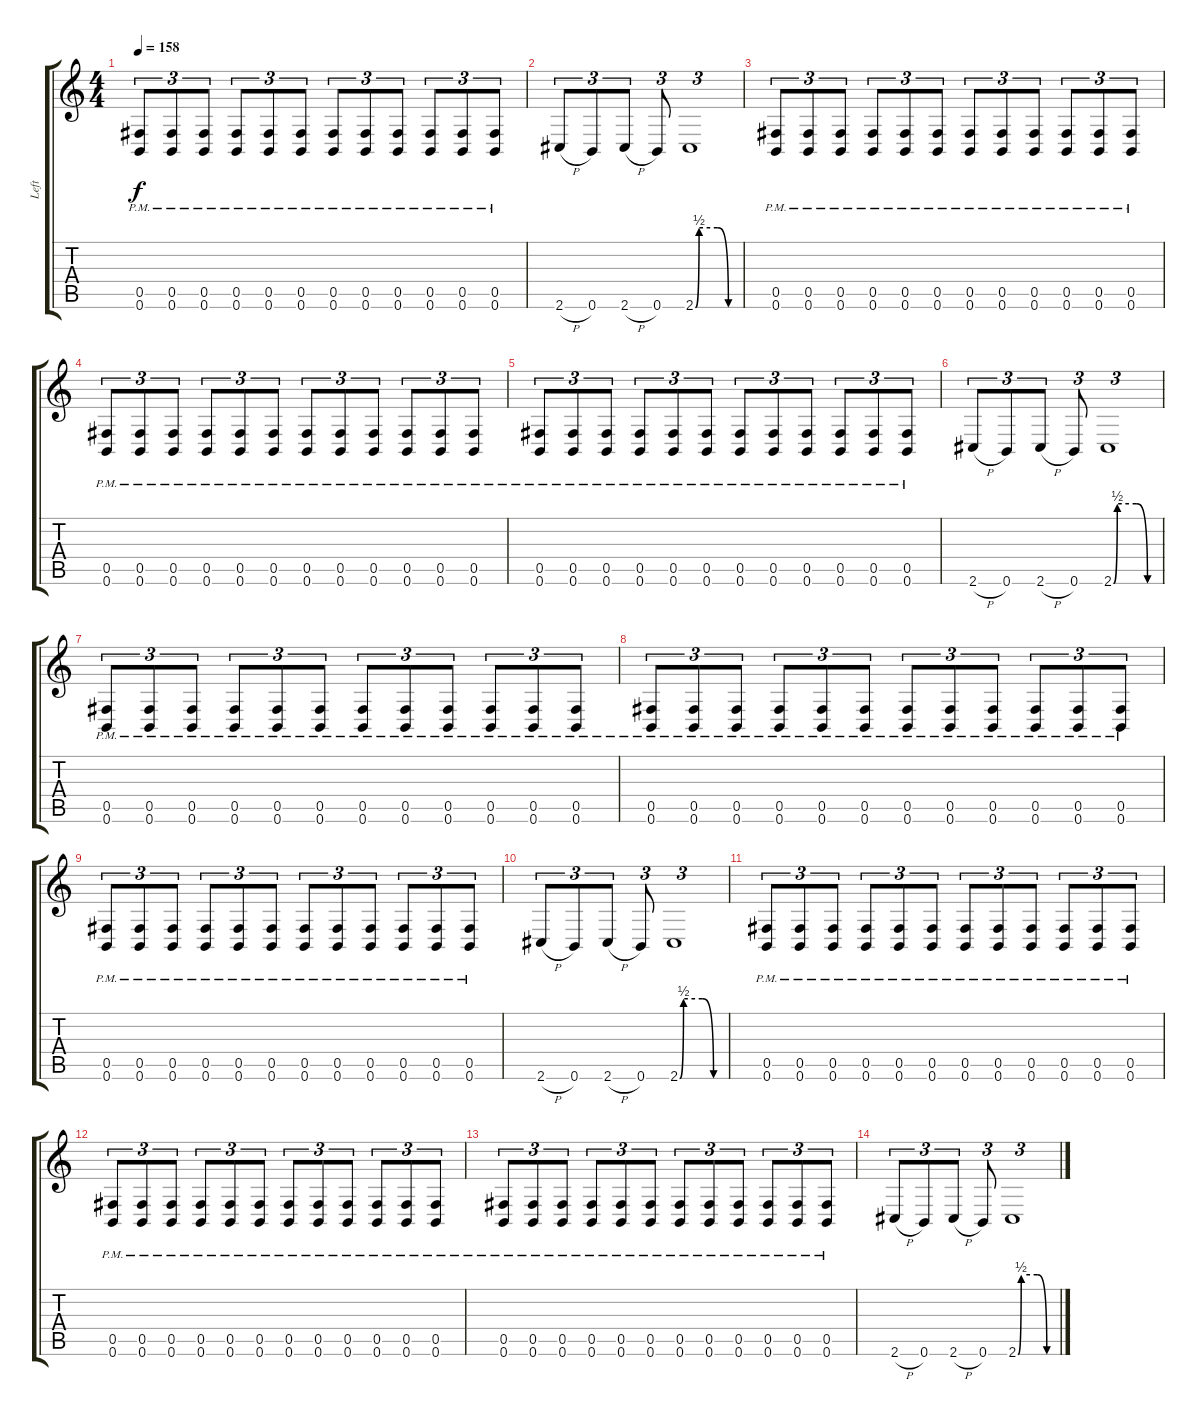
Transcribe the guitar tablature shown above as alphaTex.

\track ("Left" "Left") {instrument overdrivenguitar}
\staff {score tabs}
\tuning (Db4 Ab3 E3 B2 Gb2 B1) {hide}
\ts (4 4)
\tempo 158
\clef g2
\ks c
(0.5{pm} 0.6{pm}).8{tu (3 2) dy f} (0.5{pm} 0.6{pm}).8{tu (3 2)} (0.5{pm} 0.6{pm}).8{tu (3 2)} (0.5{pm} 0.6{pm}).8{tu (3 2)} (0.5{pm} 0.6{pm}).8{tu (3 2)} (0.5{pm} 0.6{pm}).8{tu (3 2)} (0.5{pm} 0.6{pm}).8{tu (3 2)} (0.5{pm} 0.6{pm}).8{tu (3 2)} (0.5{pm} 0.6{pm}).8{tu (3 2)} (0.5{pm} 0.6{pm}).8{tu (3 2)} (0.5{pm} 0.6{pm}).8{tu (3 2)} (0.5{pm} 0.6{pm}).8{tu (3 2)} |
2.6{h}.8{tu (3 2)} 0.6.8{tu (3 2)} 2.6{h}.8{tu (3 2)} 0.6.8{tu (3 2)} 2.6{be (custom 0 0 5 2 30 2 45 0 60 0)}.1{tu (3 2)} |
(0.5{pm} 0.6{pm}).8{tu (3 2)} (0.5{pm} 0.6{pm}).8{tu (3 2)} (0.5{pm} 0.6{pm}).8{tu (3 2)} (0.5{pm} 0.6{pm}).8{tu (3 2)} (0.5{pm} 0.6{pm}).8{tu (3 2)} (0.5{pm} 0.6{pm}).8{tu (3 2)} (0.5{pm} 0.6{pm}).8{tu (3 2)} (0.5{pm} 0.6{pm}).8{tu (3 2)} (0.5{pm} 0.6{pm}).8{tu (3 2)} (0.5{pm} 0.6{pm}).8{tu (3 2)} (0.5{pm} 0.6{pm}).8{tu (3 2)} (0.5{pm} 0.6{pm}).8{tu (3 2)} |
(0.5{pm} 0.6{pm}).8{tu (3 2)} (0.5{pm} 0.6{pm}).8{tu (3 2)} (0.5{pm} 0.6{pm}).8{tu (3 2)} (0.5{pm} 0.6{pm}).8{tu (3 2)} (0.5{pm} 0.6{pm}).8{tu (3 2)} (0.5{pm} 0.6{pm}).8{tu (3 2)} (0.5{pm} 0.6{pm}).8{tu (3 2)} (0.5{pm} 0.6{pm}).8{tu (3 2)} (0.5{pm} 0.6{pm}).8{tu (3 2)} (0.5{pm} 0.6{pm}).8{tu (3 2)} (0.5{pm} 0.6{pm}).8{tu (3 2)} (0.5{pm} 0.6{pm}).8{tu (3 2)} |
(0.5{pm} 0.6{pm}).8{tu (3 2)} (0.5{pm} 0.6{pm}).8{tu (3 2)} (0.5{pm} 0.6{pm}).8{tu (3 2)} (0.5{pm} 0.6{pm}).8{tu (3 2)} (0.5{pm} 0.6{pm}).8{tu (3 2)} (0.5{pm} 0.6{pm}).8{tu (3 2)} (0.5{pm} 0.6{pm}).8{tu (3 2)} (0.5{pm} 0.6{pm}).8{tu (3 2)} (0.5{pm} 0.6{pm}).8{tu (3 2)} (0.5{pm} 0.6{pm}).8{tu (3 2)} (0.5{pm} 0.6{pm}).8{tu (3 2)} (0.5{pm} 0.6{pm}).8{tu (3 2)} |
2.6{h}.8{tu (3 2)} 0.6.8{tu (3 2)} 2.6{h}.8{tu (3 2)} 0.6.8{tu (3 2)} 2.6{be (custom 0 0 5 2 30 2 45 0 60 0)}.1{tu (3 2)} |
(0.5{pm} 0.6{pm}).8{tu (3 2)} (0.5{pm} 0.6{pm}).8{tu (3 2)} (0.5{pm} 0.6{pm}).8{tu (3 2)} (0.5{pm} 0.6{pm}).8{tu (3 2)} (0.5{pm} 0.6{pm}).8{tu (3 2)} (0.5{pm} 0.6{pm}).8{tu (3 2)} (0.5{pm} 0.6{pm}).8{tu (3 2)} (0.5{pm} 0.6{pm}).8{tu (3 2)} (0.5{pm} 0.6{pm}).8{tu (3 2)} (0.5{pm} 0.6{pm}).8{tu (3 2)} (0.5{pm} 0.6{pm}).8{tu (3 2)} (0.5{pm} 0.6{pm}).8{tu (3 2)} |
(0.5{pm} 0.6{pm}).8{tu (3 2)} (0.5{pm} 0.6{pm}).8{tu (3 2)} (0.5{pm} 0.6{pm}).8{tu (3 2)} (0.5{pm} 0.6{pm}).8{tu (3 2)} (0.5{pm} 0.6{pm}).8{tu (3 2)} (0.5{pm} 0.6{pm}).8{tu (3 2)} (0.5{pm} 0.6{pm}).8{tu (3 2)} (0.5{pm} 0.6{pm}).8{tu (3 2)} (0.5{pm} 0.6{pm}).8{tu (3 2)} (0.5{pm} 0.6{pm}).8{tu (3 2)} (0.5{pm} 0.6{pm}).8{tu (3 2)} (0.5{pm} 0.6{pm}).8{tu (3 2)} |
(0.5{pm} 0.6{pm}).8{tu (3 2)} (0.5{pm} 0.6{pm}).8{tu (3 2)} (0.5{pm} 0.6{pm}).8{tu (3 2)} (0.5{pm} 0.6{pm}).8{tu (3 2)} (0.5{pm} 0.6{pm}).8{tu (3 2)} (0.5{pm} 0.6{pm}).8{tu (3 2)} (0.5{pm} 0.6{pm}).8{tu (3 2)} (0.5{pm} 0.6{pm}).8{tu (3 2)} (0.5{pm} 0.6{pm}).8{tu (3 2)} (0.5{pm} 0.6{pm}).8{tu (3 2)} (0.5{pm} 0.6{pm}).8{tu (3 2)} (0.5{pm} 0.6{pm}).8{tu (3 2)} |
2.6{h}.8{tu (3 2)} 0.6.8{tu (3 2)} 2.6{h}.8{tu (3 2)} 0.6.8{tu (3 2)} 2.6{be (custom 0 0 5 2 30 2 45 0 60 0)}.1{tu (3 2)} |
(0.5{pm} 0.6{pm}).8{tu (3 2)} (0.5{pm} 0.6{pm}).8{tu (3 2)} (0.5{pm} 0.6{pm}).8{tu (3 2)} (0.5{pm} 0.6{pm}).8{tu (3 2)} (0.5{pm} 0.6{pm}).8{tu (3 2)} (0.5{pm} 0.6{pm}).8{tu (3 2)} (0.5{pm} 0.6{pm}).8{tu (3 2)} (0.5{pm} 0.6{pm}).8{tu (3 2)} (0.5{pm} 0.6{pm}).8{tu (3 2)} (0.5{pm} 0.6{pm}).8{tu (3 2)} (0.5{pm} 0.6{pm}).8{tu (3 2)} (0.5{pm} 0.6{pm}).8{tu (3 2)} |
(0.5{pm} 0.6{pm}).8{tu (3 2)} (0.5{pm} 0.6{pm}).8{tu (3 2)} (0.5{pm} 0.6{pm}).8{tu (3 2)} (0.5{pm} 0.6{pm}).8{tu (3 2)} (0.5{pm} 0.6{pm}).8{tu (3 2)} (0.5{pm} 0.6{pm}).8{tu (3 2)} (0.5{pm} 0.6{pm}).8{tu (3 2)} (0.5{pm} 0.6{pm}).8{tu (3 2)} (0.5{pm} 0.6{pm}).8{tu (3 2)} (0.5{pm} 0.6{pm}).8{tu (3 2)} (0.5{pm} 0.6{pm}).8{tu (3 2)} (0.5{pm} 0.6{pm}).8{tu (3 2)} |
(0.5{pm} 0.6{pm}).8{tu (3 2)} (0.5{pm} 0.6{pm}).8{tu (3 2)} (0.5{pm} 0.6{pm}).8{tu (3 2)} (0.5{pm} 0.6{pm}).8{tu (3 2)} (0.5{pm} 0.6{pm}).8{tu (3 2)} (0.5{pm} 0.6{pm}).8{tu (3 2)} (0.5{pm} 0.6{pm}).8{tu (3 2)} (0.5{pm} 0.6{pm}).8{tu (3 2)} (0.5{pm} 0.6{pm}).8{tu (3 2)} (0.5{pm} 0.6{pm}).8{tu (3 2)} (0.5{pm} 0.6{pm}).8{tu (3 2)} (0.5{pm} 0.6{pm}).8{tu (3 2)} |
2.6{h}.8{tu (3 2)} 0.6.8{tu (3 2)} 2.6{h}.8{tu (3 2)} 0.6.8{tu (3 2)} 2.6{be (custom 0 0 5 2 30 2 45 0 60 0)}.1{tu (3 2)}
